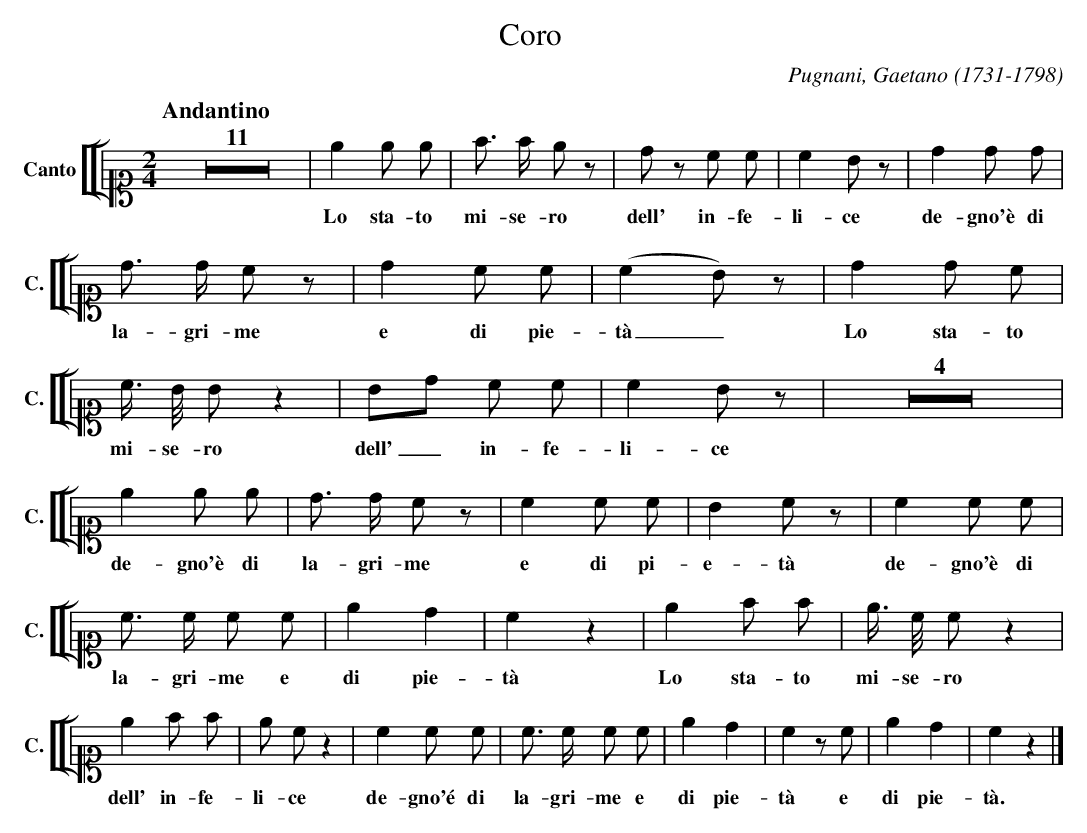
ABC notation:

X:1
T:Coro
C:Pugnani, Gaetano (1731-1798)
M:2/4
L:1/4
K:C
V: 15 clef=alto1 name="Canto" sname="C."
%%staves [[ 15 ]]
[Q:"Andantino"] Z11 | e e/ e/ | f/> f/ e/z/ | \
w: Lo sta-to mi-se-ro
   d/z/ c/ c/| c B/ z/ | \
w: dell' in-fe-li-ce
   dd/ d/ | d/> d/ c/z/ | \
w: de-gno'\`e di la-gri-me
   d c/ c/ | (cB/)z/ | \
w: e di pie-t\`a_.
   d d/2 c/2 | c/4> B/4 B/2z | \
w: Lo sta-to mi-se-ro
   B/d/ c/ c/ | cB/z/ | Z4 |
w: dell'_ in-fe-li-ce
   e e/ e/ | d/> d/ c/z/ | \
w: de-gno'\`e di la-gri-me
   c c/ c/ | B c/z/ | \
w: e di pi-e-t\`a
   c c/ c/ | c/> c/ c/ c/ | ed | cz | \
w: de-gno'\`e di la-gri-me e di pie-t\`a
   e f/ f/ | e//> c// c/z | \
w: Lo sta-to mi-se-ro
   e f/ f/ | e/ c/ z | \
w: dell' in-fe-li-ce
   c c/ c/ | c/> c/ c/ c/ | ed | cz/ \
w: de-gno'\'e di la-gri-me e di pie-t\`a
   c/      | ed | cz |]\
w: e di pie-t\`a.
